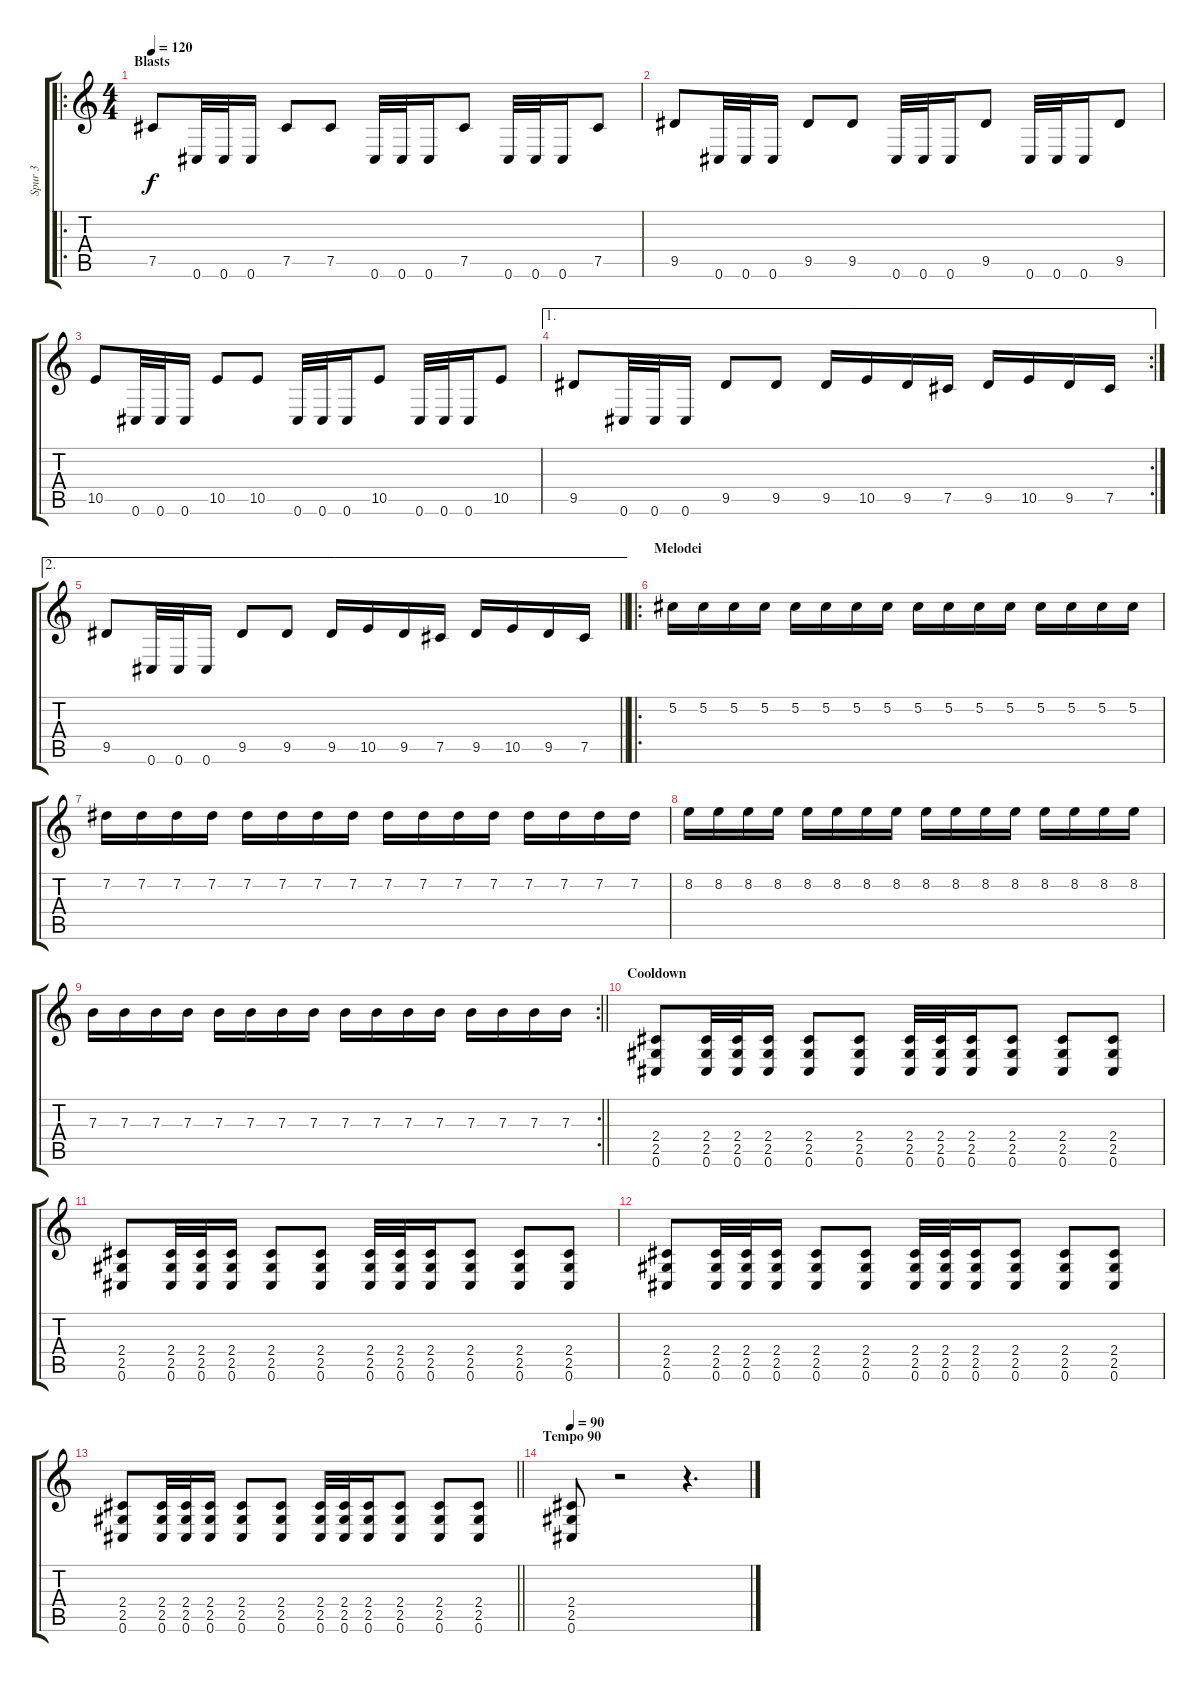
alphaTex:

\track ("Spur 3" "Spur 3") {instrument distortionguitar}
\staff {score tabs}
\tuning (Db4 Ab3 E3 B2 Gb2 Db2) {hide}
\ro
\ts (4 4)
\section ("" "Blasts")
\tempo 120
\clef g2
\ks c
7.5.8{dy f} 0.6.32 0.6.32 0.6.16 7.5.8 7.5.8 0.6.32 0.6.32 0.6.16 7.5.8 0.6.32 0.6.32 0.6.16 7.5.8 |
9.5.8 0.6.32 0.6.32 0.6.16 9.5.8 9.5.8 0.6.32 0.6.32 0.6.16 9.5.8 0.6.32 0.6.32 0.6.16 9.5.8 |
10.5.8 0.6.32 0.6.32 0.6.16 10.5.8 10.5.8 0.6.32 0.6.32 0.6.16 10.5.8 0.6.32 0.6.32 0.6.16 10.5.8 |
\ae 1
\rc 2
9.5.8 0.6.32 0.6.32 0.6.16 9.5.8 9.5.8 9.5.16 10.5.16 9.5.16 7.5.16 9.5.16 10.5.16 9.5.16 7.5.16 |
\ae 2
\barLineRight lightlight
9.5.8 0.6.32 0.6.32 0.6.16 9.5.8 9.5.8 9.5.16 10.5.16 9.5.16 7.5.16 9.5.16 10.5.16 9.5.16 7.5.16 |
\ro
\section ("" "Melodei")
5.2.16 5.2.16 5.2.16 5.2.16 5.2.16 5.2.16 5.2.16 5.2.16 5.2.16 5.2.16 5.2.16 5.2.16 5.2.16 5.2.16 5.2.16 5.2.16 |
7.2.16 7.2.16 7.2.16 7.2.16 7.2.16 7.2.16 7.2.16 7.2.16 7.2.16 7.2.16 7.2.16 7.2.16 7.2.16 7.2.16 7.2.16 7.2.16 |
8.2.16 8.2.16 8.2.16 8.2.16 8.2.16 8.2.16 8.2.16 8.2.16 8.2.16 8.2.16 8.2.16 8.2.16 8.2.16 8.2.16 8.2.16 8.2.16 |
\rc 2
\barLineRight lightlight
7.3.16 7.3.16 7.3.16 7.3.16 7.3.16 7.3.16 7.3.16 7.3.16 7.3.16 7.3.16 7.3.16 7.3.16 7.3.16 7.3.16 7.3.16 7.3.16 |
\section ("" "Cooldown")
(2.4 2.5 0.6).8 (2.4 2.5 0.6).32 (2.4 2.5 0.6).32 (2.4 2.5 0.6).16 (2.4 2.5 0.6).8 (2.4 2.5 0.6).8 (2.4 2.5 0.6).32 (2.4 2.5 0.6).32 (2.4 2.5 0.6).16 (2.4 2.5 0.6).8 (2.4 2.5 0.6).8 (2.4 2.5 0.6).8 |
(2.4 2.5 0.6).8 (2.4 2.5 0.6).32 (2.4 2.5 0.6).32 (2.4 2.5 0.6).16 (2.4 2.5 0.6).8 (2.4 2.5 0.6).8 (2.4 2.5 0.6).32 (2.4 2.5 0.6).32 (2.4 2.5 0.6).16 (2.4 2.5 0.6).8 (2.4 2.5 0.6).8 (2.4 2.5 0.6).8 |
(2.4 2.5 0.6).8 (2.4 2.5 0.6).32 (2.4 2.5 0.6).32 (2.4 2.5 0.6).16 (2.4 2.5 0.6).8 (2.4 2.5 0.6).8 (2.4 2.5 0.6).32 (2.4 2.5 0.6).32 (2.4 2.5 0.6).16 (2.4 2.5 0.6).8 (2.4 2.5 0.6).8 (2.4 2.5 0.6).8 |
\barLineRight lightlight
(2.4 2.5 0.6).8 (2.4 2.5 0.6).32 (2.4 2.5 0.6).32 (2.4 2.5 0.6).16 (2.4 2.5 0.6).8 (2.4 2.5 0.6).8 (2.4 2.5 0.6).32 (2.4 2.5 0.6).32 (2.4 2.5 0.6).16 (2.4 2.5 0.6).8 (2.4 2.5 0.6).8 (2.4 2.5 0.6).8 |
\section ("" "Tempo 90")
\tempo 90
(2.4 2.5 0.6).8 r.2 r.4{d}
